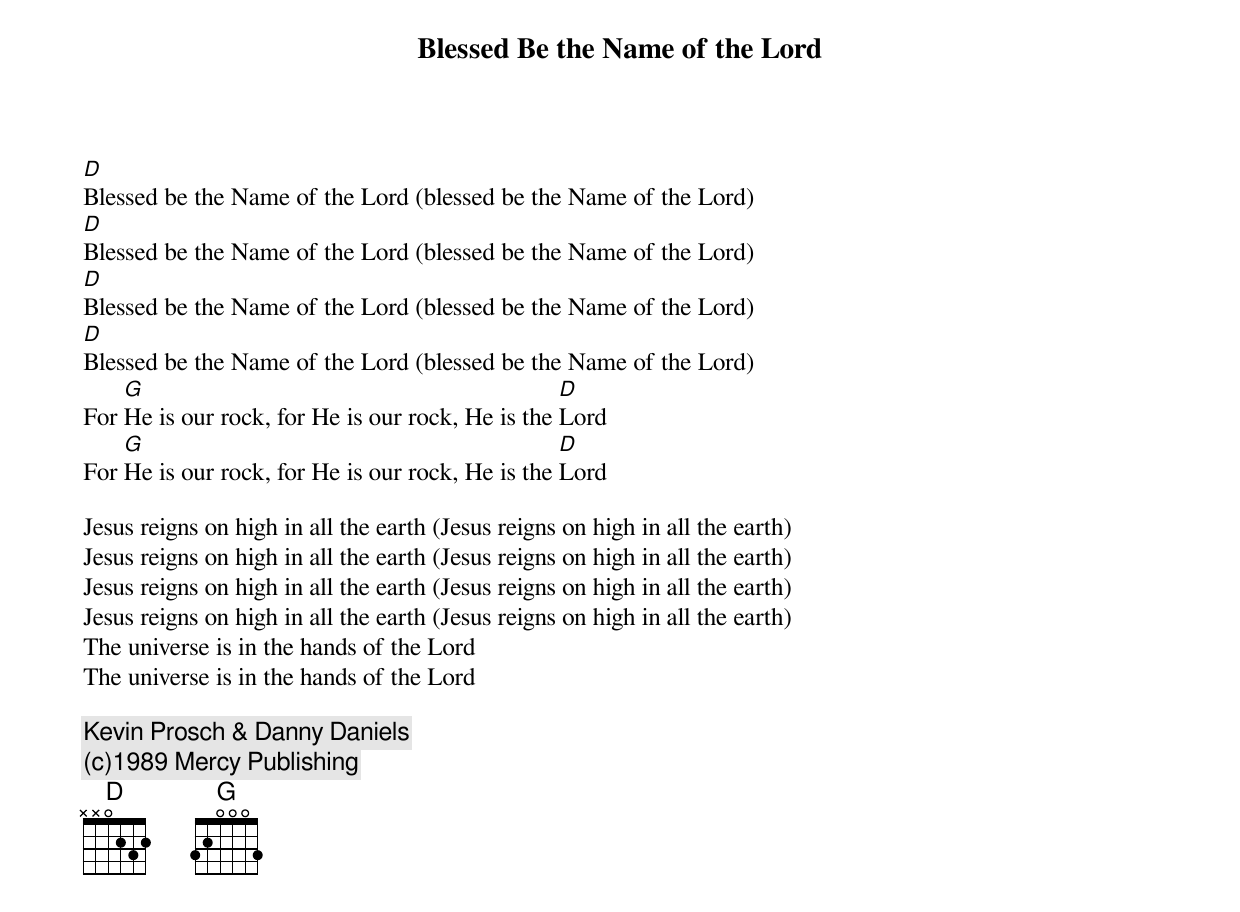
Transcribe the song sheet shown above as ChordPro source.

{t:Blessed Be the Name of the Lord}
[D]Blessed be the Name of the Lord (blessed be the Name of the Lord)
[D]Blessed be the Name of the Lord (blessed be the Name of the Lord)
[D]Blessed be the Name of the Lord (blessed be the Name of the Lord)
[D]Blessed be the Name of the Lord (blessed be the Name of the Lord)
For [G]He is our rock, for He is our rock, He is the [D]Lord
For [G]He is our rock, for He is our rock, He is the [D]Lord

Jesus reigns on high in all the earth (Jesus reigns on high in all the earth)
Jesus reigns on high in all the earth (Jesus reigns on high in all the earth)
Jesus reigns on high in all the earth (Jesus reigns on high in all the earth)
Jesus reigns on high in all the earth (Jesus reigns on high in all the earth)
The universe is in the hands of the Lord
The universe is in the hands of the Lord

{c:Kevin Prosch & Danny Daniels}
{c:(c)1989 Mercy Publishing}
